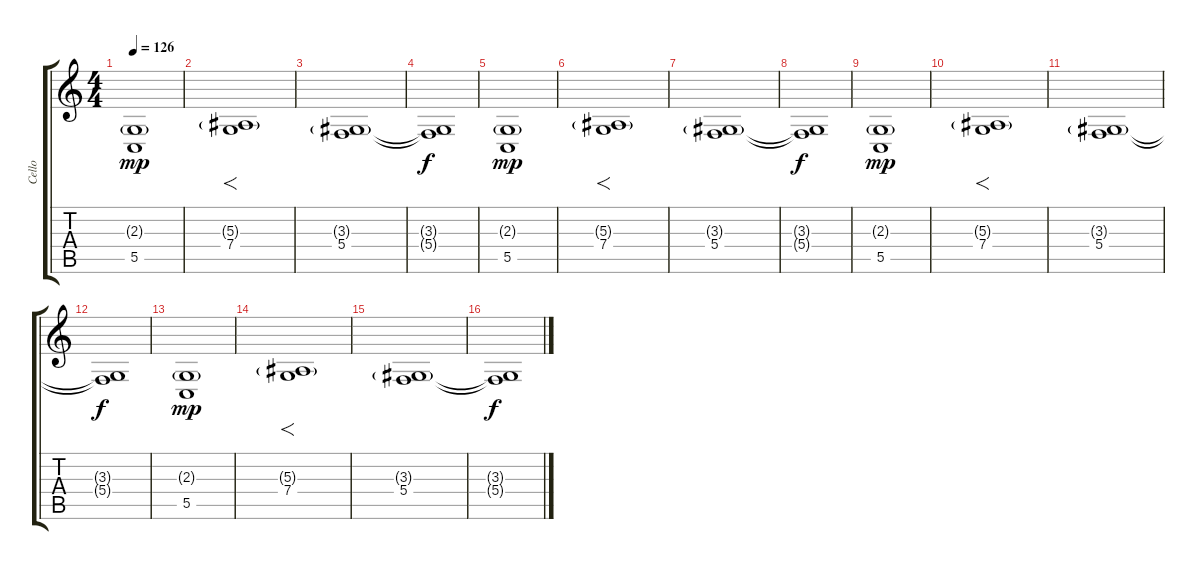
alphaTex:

\track ("Cello" "Cello") {instrument cello}
\staff {score tabs}
\tuning (D4 A3 F3 C3 G2 D2) {hide}
\ts (4 4)
\tempo 126
\clef g2
\ks c
(2.3{g} 5.5).1{dy mp} |
(5.3{g} 7.4).1{f} |
(3.3{g} 5.4).1 |
(3.3{t} 5.4{t}).1{dy f} |
(2.3{g} 5.5).1{dy mp} |
(5.3{g} 7.4).1{f} |
(3.3{g} 5.4).1 |
(3.3{t} 5.4{t}).1{dy f} |
(2.3{g} 5.5).1{dy mp} |
(5.3{g} 7.4).1{f} |
(3.3{g} 5.4).1 |
(3.3{t} 5.4{t}).1{dy f} |
(2.3{g} 5.5).1{dy mp} |
(5.3{g} 7.4).1{f} |
(3.3{g} 5.4).1 |
(3.3{t} 5.4{t}).1{dy f}
